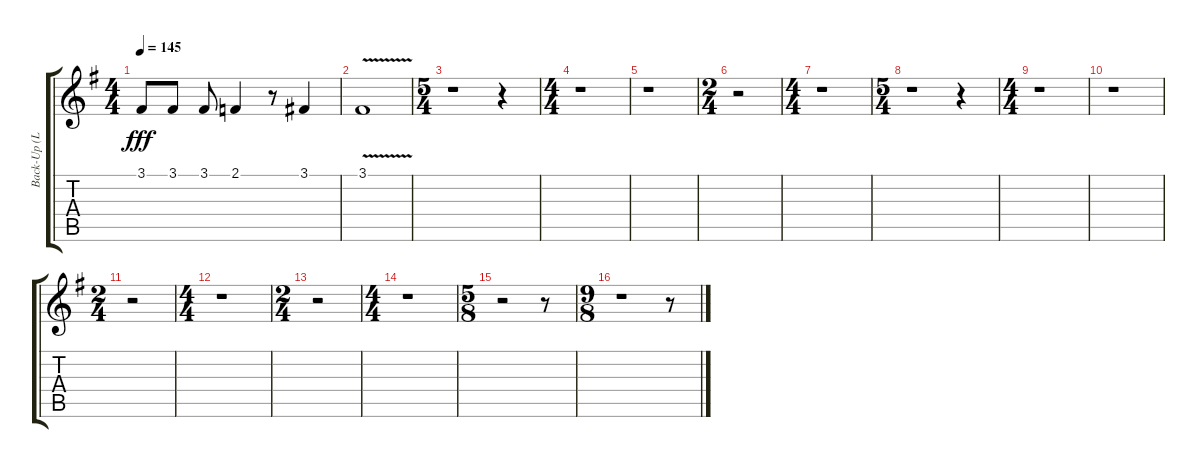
\track ("Back-Up (Luke, Tim,  Arif)" "Back-Up (L") {instrument lead1square}
\staff {score tabs}
\tuning (Eb4 Bb3 Gb3 Db3 Ab2 Eb2) {hide}
\ts (4 4)
\tempo 145
\clef g2
\ks g
3.1.8{dy fff} 3.1.8 3.1.8 2.1.4 r.8 3.1.4 |
3.1{v}.1 |
\ts (5 4)
r.1 r.4 |
\ts (4 4)
r.1 |
r.1 |
\ts (2 4)
r.2 |
\ts (4 4)
r.1 |
\ts (5 4)
r.1 r.4 |
\ts (4 4)
r.1 |
r.1 |
\ts (2 4)
r.2 |
\ts (4 4)
r.1 |
\ts (2 4)
r.2 |
\ts (4 4)
r.1 |
\ts (5 8)
r.2 r.8 |
\ts (9 8)
r.1 r.8
